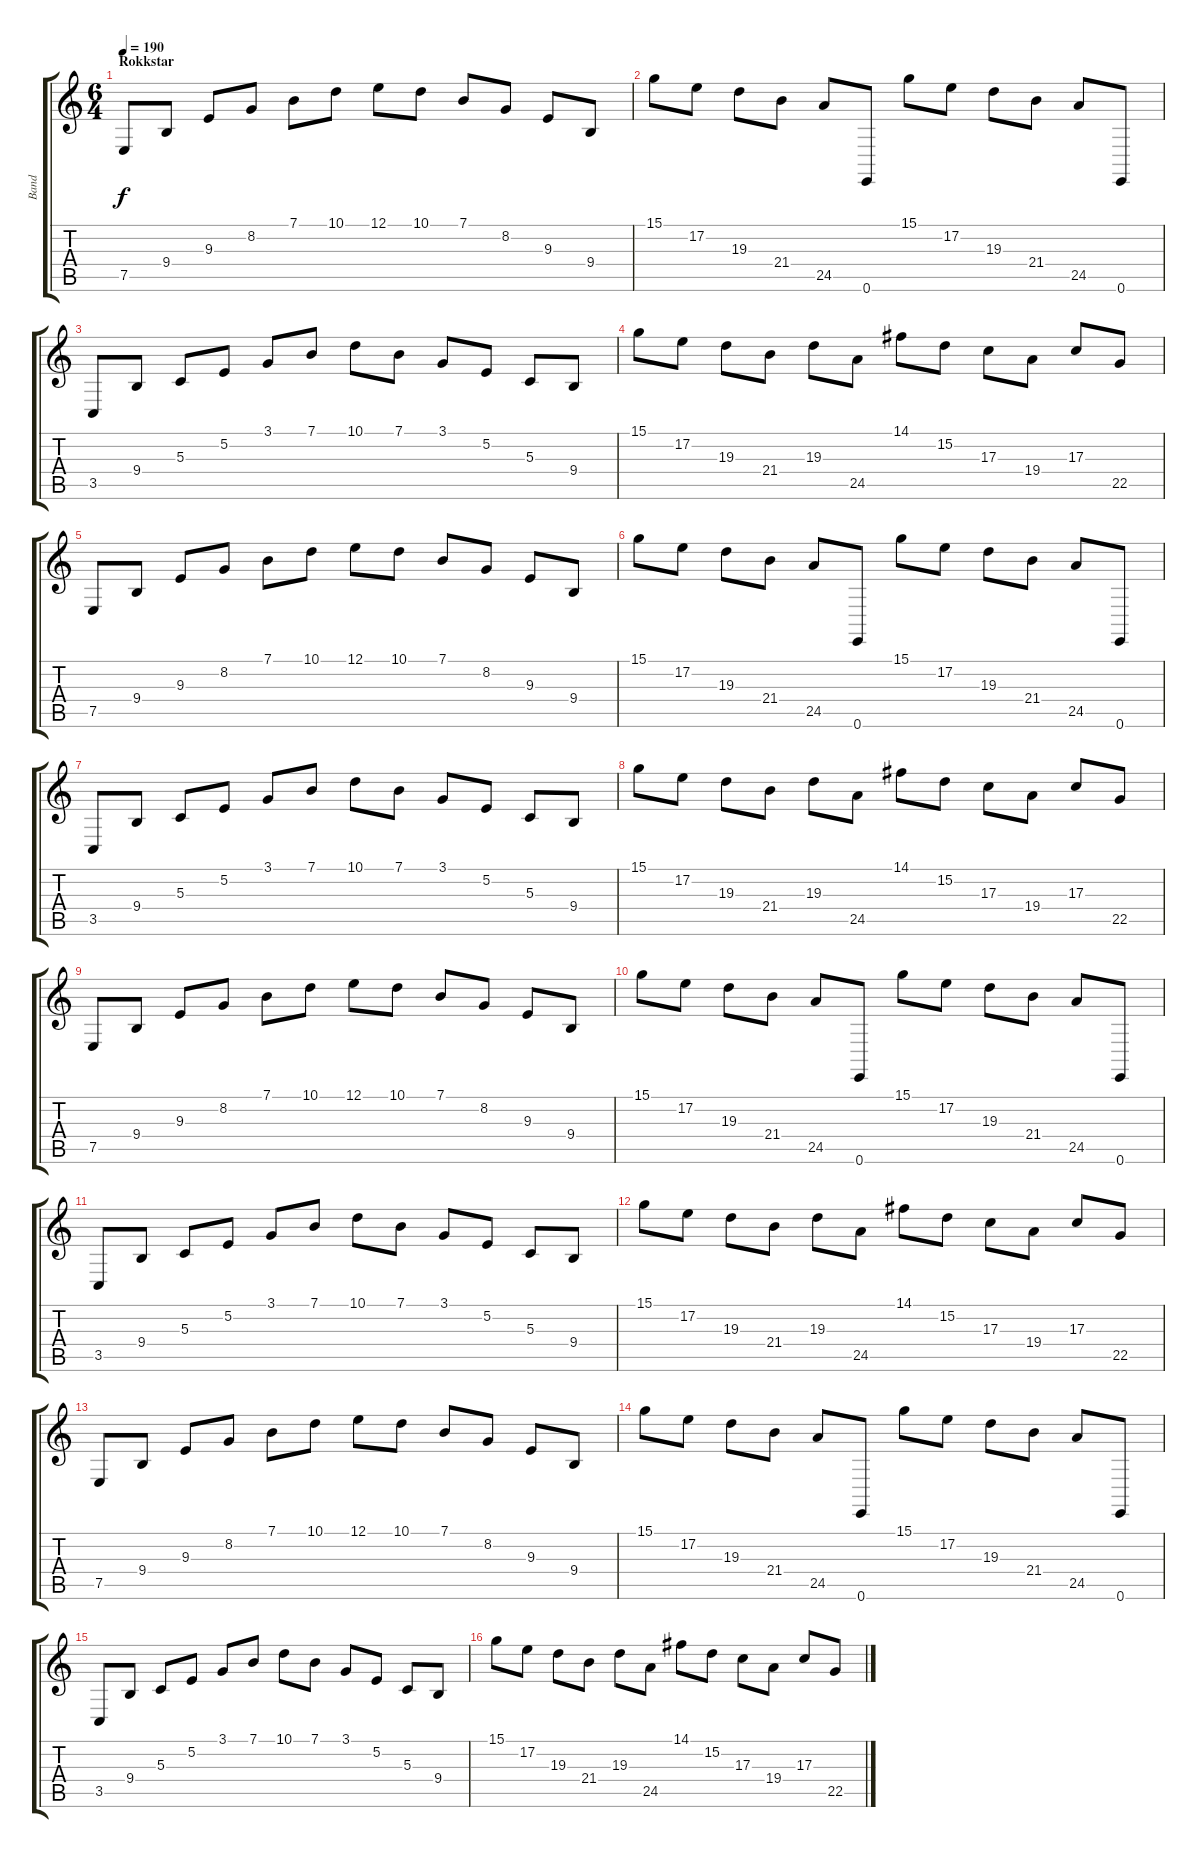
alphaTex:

\track ("Band" "Band") {instrument pizzicatostrings}
\staff {score tabs}
\tuning (E4 B3 G3 D3 A2 E2) {hide}
\ts (6 4)
\section ("" "Rokkstar")
\tempo 190
\clef g2
\ks c
7.5.8{dy f instrument pizzicatostrings} 9.4.8 9.3.8 8.2.8 7.1.8 10.1.8 12.1.8 10.1.8 7.1.8 8.2.8 9.3.8 9.4.8 |
15.1.8 17.2.8 19.3.8 21.4.8 24.5.8 0.6.8 15.1.8 17.2.8 19.3.8 21.4.8 24.5.8 0.6.8 |
3.5.8 9.4.8 5.3.8 5.2.8 3.1.8 7.1.8 10.1.8 7.1.8 3.1.8 5.2.8 5.3.8 9.4.8 |
15.1.8 17.2.8 19.3.8 21.4.8 19.3.8 24.5.8 14.1.8 15.2.8 17.3.8 19.4.8 17.3.8 22.5.8 |
7.5.8 9.4.8 9.3.8 8.2.8 7.1.8 10.1.8 12.1.8 10.1.8 7.1.8 8.2.8 9.3.8 9.4.8 |
15.1.8 17.2.8 19.3.8 21.4.8 24.5.8 0.6.8 15.1.8 17.2.8 19.3.8 21.4.8 24.5.8 0.6.8 |
3.5.8 9.4.8 5.3.8 5.2.8 3.1.8 7.1.8 10.1.8 7.1.8 3.1.8 5.2.8 5.3.8 9.4.8 |
15.1.8 17.2.8 19.3.8 21.4.8 19.3.8 24.5.8 14.1.8 15.2.8 17.3.8 19.4.8 17.3.8 22.5.8 |
7.5.8 9.4.8 9.3.8 8.2.8 7.1.8 10.1.8 12.1.8 10.1.8 7.1.8 8.2.8 9.3.8 9.4.8 |
15.1.8 17.2.8 19.3.8 21.4.8 24.5.8 0.6.8 15.1.8 17.2.8 19.3.8 21.4.8 24.5.8 0.6.8 |
3.5.8 9.4.8 5.3.8 5.2.8 3.1.8 7.1.8 10.1.8 7.1.8 3.1.8 5.2.8 5.3.8 9.4.8 |
15.1.8 17.2.8 19.3.8 21.4.8 19.3.8 24.5.8 14.1.8 15.2.8 17.3.8 19.4.8 17.3.8 22.5.8 |
7.5.8 9.4.8 9.3.8 8.2.8 7.1.8 10.1.8 12.1.8 10.1.8 7.1.8 8.2.8 9.3.8 9.4.8 |
15.1.8 17.2.8 19.3.8 21.4.8 24.5.8 0.6.8 15.1.8 17.2.8 19.3.8 21.4.8 24.5.8 0.6.8 |
3.5.8 9.4.8 5.3.8 5.2.8 3.1.8 7.1.8 10.1.8 7.1.8 3.1.8 5.2.8 5.3.8 9.4.8 |
15.1.8 17.2.8 19.3.8 21.4.8 19.3.8 24.5.8 14.1.8 15.2.8 17.3.8 19.4.8 17.3.8 22.5.8
